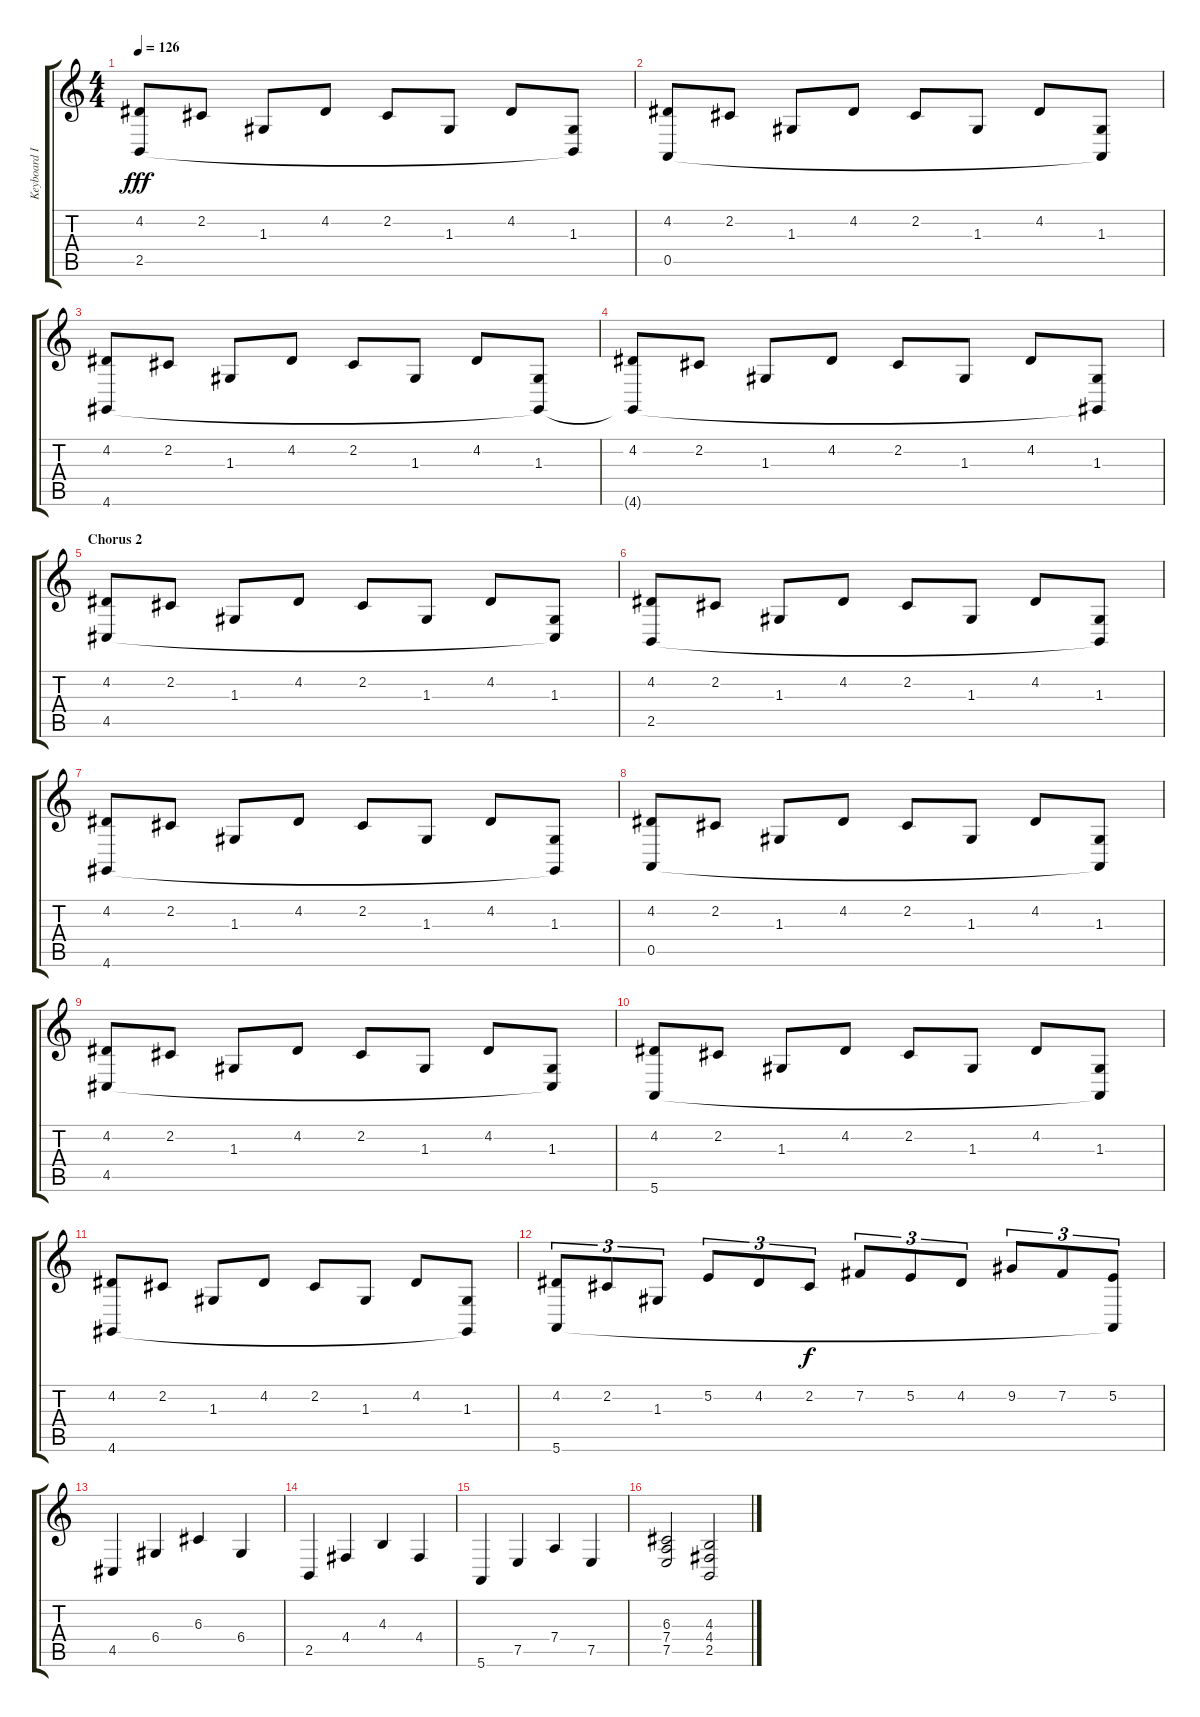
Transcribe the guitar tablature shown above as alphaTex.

\track ("Keyboard III" "Keyboard I") {instrument synthstrings1}
\staff {score tabs}
\tuning (E4 B3 G3 D3 A2 E2) {hide}
\ts (4 4)
\tempo 126
\clef g2
\ks c
(4.2 2.5).8{dy fff volume 12} 2.2.8 1.3.8 4.2.8 2.2.8 1.3.8 4.2.8 (1.3 2.5{t}).8 |
(4.2 0.5).8{volume 13} 2.2.8 1.3.8 4.2.8 2.2.8 1.3.8 4.2.8 (1.3 0.5{t}).8 |
(4.2 4.6).8{volume 14} 2.2.8 1.3.8 4.2.8 2.2.8 1.3.8 4.2.8 (1.3 4.6{t}).8 |
(4.2 4.6{t}).8{volume 15} 2.2.8 1.3.8 4.2.8 2.2.8 1.3.8 4.2.8 (1.3 4.6{t}).8 |
\section ("" "Chorus 2")
(4.2 4.5).8 2.2.8 1.3.8 4.2.8 2.2.8 1.3.8 4.2.8 (1.3 4.5{t}).8 |
(4.2 2.5).8 2.2.8 1.3.8 4.2.8 2.2.8 1.3.8 4.2.8 (1.3 2.5{t}).8 |
(4.2 4.6).8 2.2.8 1.3.8 4.2.8 2.2.8 1.3.8 4.2.8 (1.3 4.6{t}).8 |
(4.2 0.5).8 2.2.8 1.3.8 4.2.8 2.2.8 1.3.8 4.2.8 (1.3 0.5{t}).8 |
(4.2 4.5).8 2.2.8 1.3.8 4.2.8 2.2.8 1.3.8 4.2.8 (1.3 4.5{t}).8 |
(4.2 5.6).8 2.2.8 1.3.8 4.2.8 2.2.8 1.3.8 4.2.8 (1.3 5.6{t}).8 |
(4.2 4.6).8 2.2.8 1.3.8 4.2.8 2.2.8 1.3.8 4.2.8 (1.3 4.6{t}).8 |
(4.2 5.6).8{tu (3 2) volume 12} 2.2.8{tu (3 2)} 1.3.8{tu (3 2)} 5.2.8{tu (3 2) volume 13} 4.2.8{tu (3 2)} 2.2.8{tu (3 2) dy f} 7.2.8{tu (3 2) volume 14} 5.2.8{tu (3 2)} 4.2.8{tu (3 2)} 9.2.8{tu (3 2) volume 15} 7.2.8{tu (3 2)} (5.2 5.6{t}).8{tu (3 2)} |
4.5.4 6.4.4 6.3.4 6.4.4 |
2.5.4 4.4.4 4.3.4 4.4.4 |
5.6.4 7.5.4 7.4.4 7.5.4 |
(6.3 7.4 7.5).2 (4.3 4.4 2.5).2
